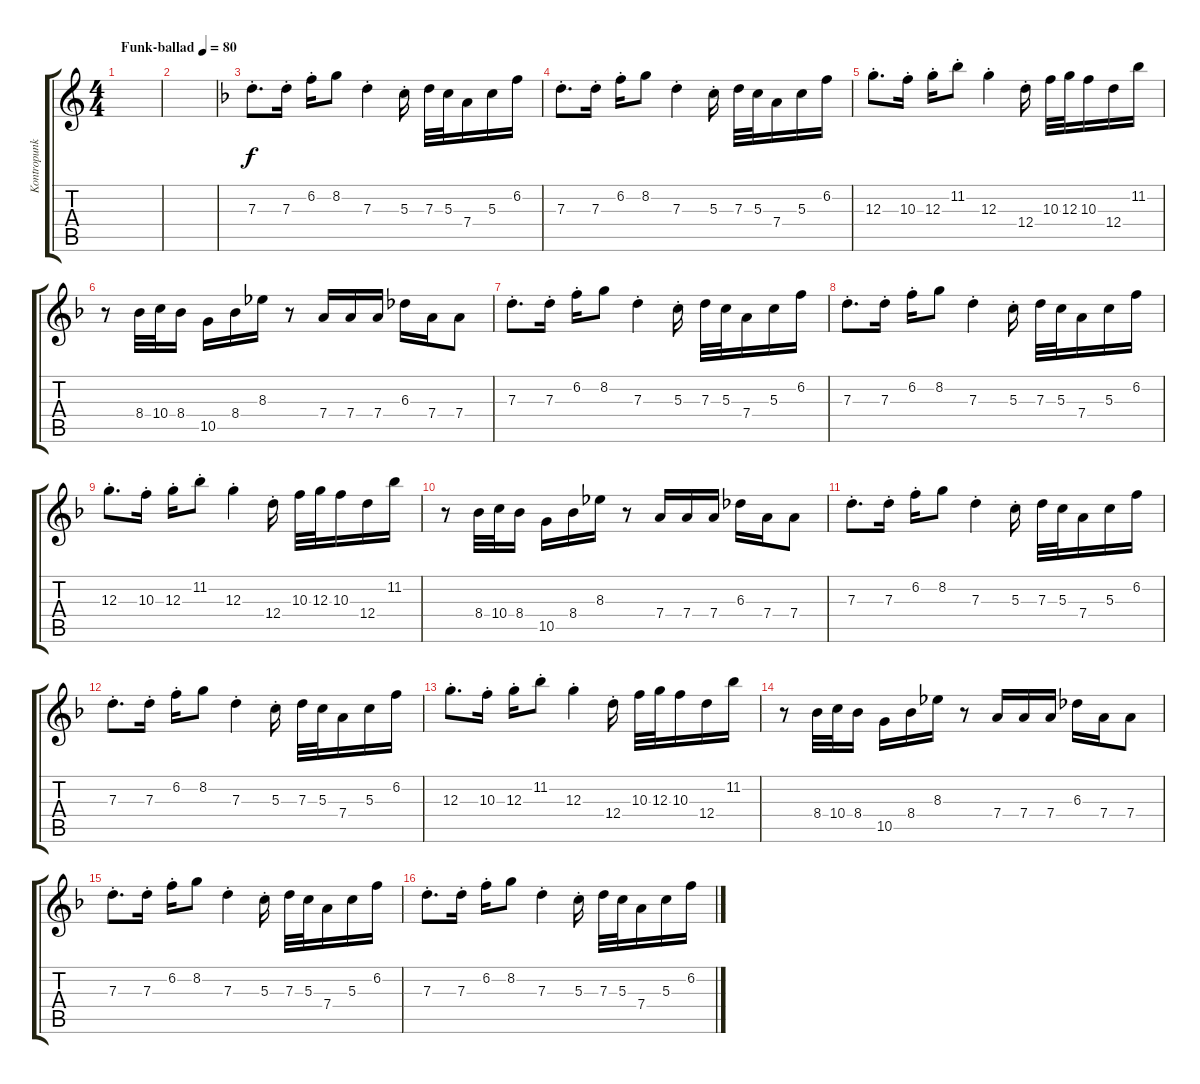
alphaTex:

\track ("Kontropunkt" "Kontropunk") {instrument synthbass2}
\staff {score tabs}
\tuning (E4 B3 G3 D3 A2 E2) {hide}
\ts (4 4)
\tempo (80 "Funk-ballad")
\clef g2
\ks c
|
|
\ks dminor
7.3{st}.8{d} 7.3{st}.16 6.2{st}.16 8.2.8 7.3{st}.4 5.3{st}.16 7.3.32 5.3.32 7.4.16 5.3.16 6.2.16 |
7.3{st}.8{d} 7.3{st}.16 6.2{st}.16 8.2.8 7.3{st}.4 5.3{st}.16 7.3.32 5.3.32 7.4.16 5.3.16 6.2.16 |
12.3{st}.8{d} 10.3{st}.16 12.3{st}.16 11.2{st}.8 12.3{st}.4 12.4{st}.16 10.3.32 12.3.32 10.3.16 12.4.16 11.2.16 |
r.8 8.4.32 10.4.32 8.4.16 10.5.16 8.4.16 8.3.16 r.8 7.4.16 7.4.16 7.4.16 6.3.16 7.4.16 7.4.8 |
7.3{st}.8{d} 7.3{st}.16 6.2{st}.16 8.2.8 7.3{st}.4 5.3{st}.16 7.3.32 5.3.32 7.4.16 5.3.16 6.2.16 |
7.3{st}.8{d} 7.3{st}.16 6.2{st}.16 8.2.8 7.3{st}.4 5.3{st}.16 7.3.32 5.3.32 7.4.16 5.3.16 6.2.16 |
12.3{st}.8{d} 10.3{st}.16 12.3{st}.16 11.2{st}.8 12.3{st}.4 12.4{st}.16 10.3.32 12.3.32 10.3.16 12.4.16 11.2.16 |
r.8 8.4.32 10.4.32 8.4.16 10.5.16 8.4.16 8.3.16 r.8 7.4.16 7.4.16 7.4.16 6.3.16 7.4.16 7.4.8 |
7.3{st}.8{d} 7.3{st}.16 6.2{st}.16 8.2.8 7.3{st}.4 5.3{st}.16 7.3.32 5.3.32 7.4.16 5.3.16 6.2.16 |
7.3{st}.8{d} 7.3{st}.16 6.2{st}.16 8.2.8 7.3{st}.4 5.3{st}.16 7.3.32 5.3.32 7.4.16 5.3.16 6.2.16 |
12.3{st}.8{d} 10.3{st}.16 12.3{st}.16 11.2{st}.8 12.3{st}.4 12.4{st}.16 10.3.32 12.3.32 10.3.16 12.4.16 11.2.16 |
r.8 8.4.32 10.4.32 8.4.16 10.5.16 8.4.16 8.3.16 r.8 7.4.16 7.4.16 7.4.16 6.3.16 7.4.16 7.4.8 |
7.3{st}.8{d} 7.3{st}.16 6.2{st}.16 8.2.8 7.3{st}.4 5.3{st}.16 7.3.32 5.3.32 7.4.16 5.3.16 6.2.16 |
7.3{st}.8{d} 7.3{st}.16 6.2{st}.16 8.2.8 7.3{st}.4 5.3{st}.16 7.3.32 5.3.32 7.4.16 5.3.16 6.2.16
